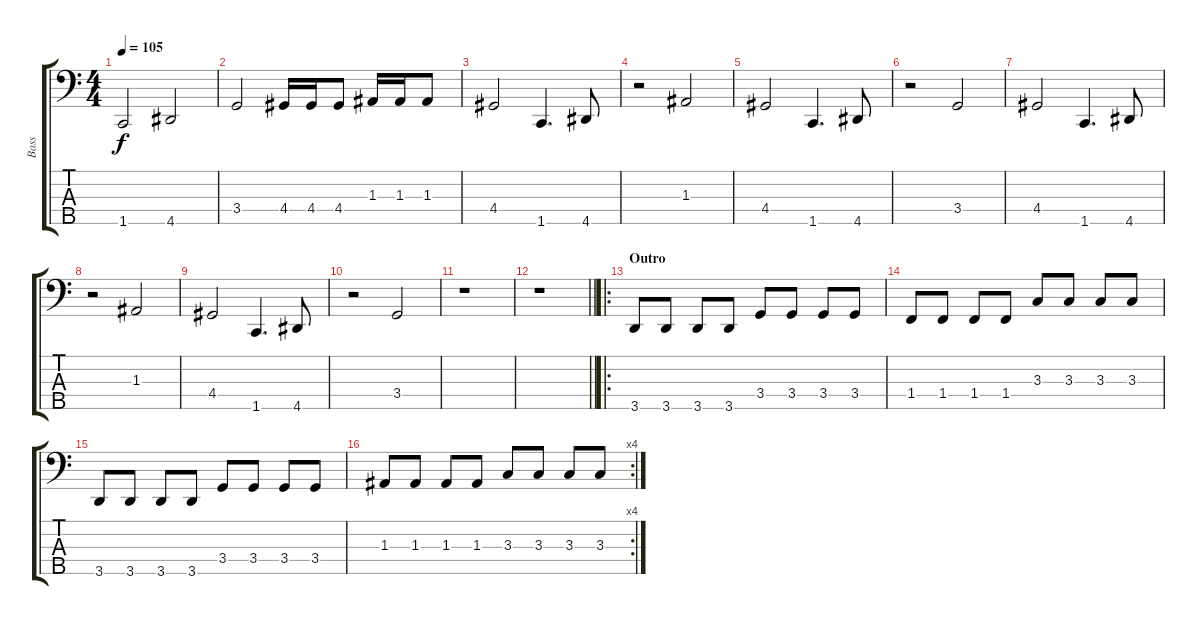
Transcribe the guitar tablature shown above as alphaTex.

\track ("Bass" "Bass") {instrument electricbassfinger}
\staff {score tabs}
\tuning (G2 D2 A1 E1 B0) {hide}
\ts (4 4)
\tempo 105
\clef f4
\ks c
1.5.2{dy f} 4.5.2 |
3.4.2 4.4.16 4.4.16 4.4.8 1.3.16 1.3.16 1.3.8 |
4.4.2 1.5.4{d} 4.5.8 |
r.2 1.3.2 |
4.4.2 1.5.4{d} 4.5.8 |
r.2 3.4.2 |
4.4.2 1.5.4{d} 4.5.8 |
r.2 1.3.2 |
4.4.2 1.5.4{d} 4.5.8 |
r.2 3.4.2 |
r.1 |
\barLineRight lightlight
r.1 |
\ro
\section ("" "Outro")
3.5.8 3.5.8 3.5.8 3.5.8 3.4.8 3.4.8 3.4.8 3.4.8 |
1.4.8 1.4.8 1.4.8 1.4.8 3.3.8 3.3.8 3.3.8 3.3.8 |
3.5.8 3.5.8 3.5.8 3.5.8 3.4.8 3.4.8 3.4.8 3.4.8 |
\rc 4
1.3.8 1.3.8 1.3.8 1.3.8 3.3.8 3.3.8 3.3.8 3.3.8
